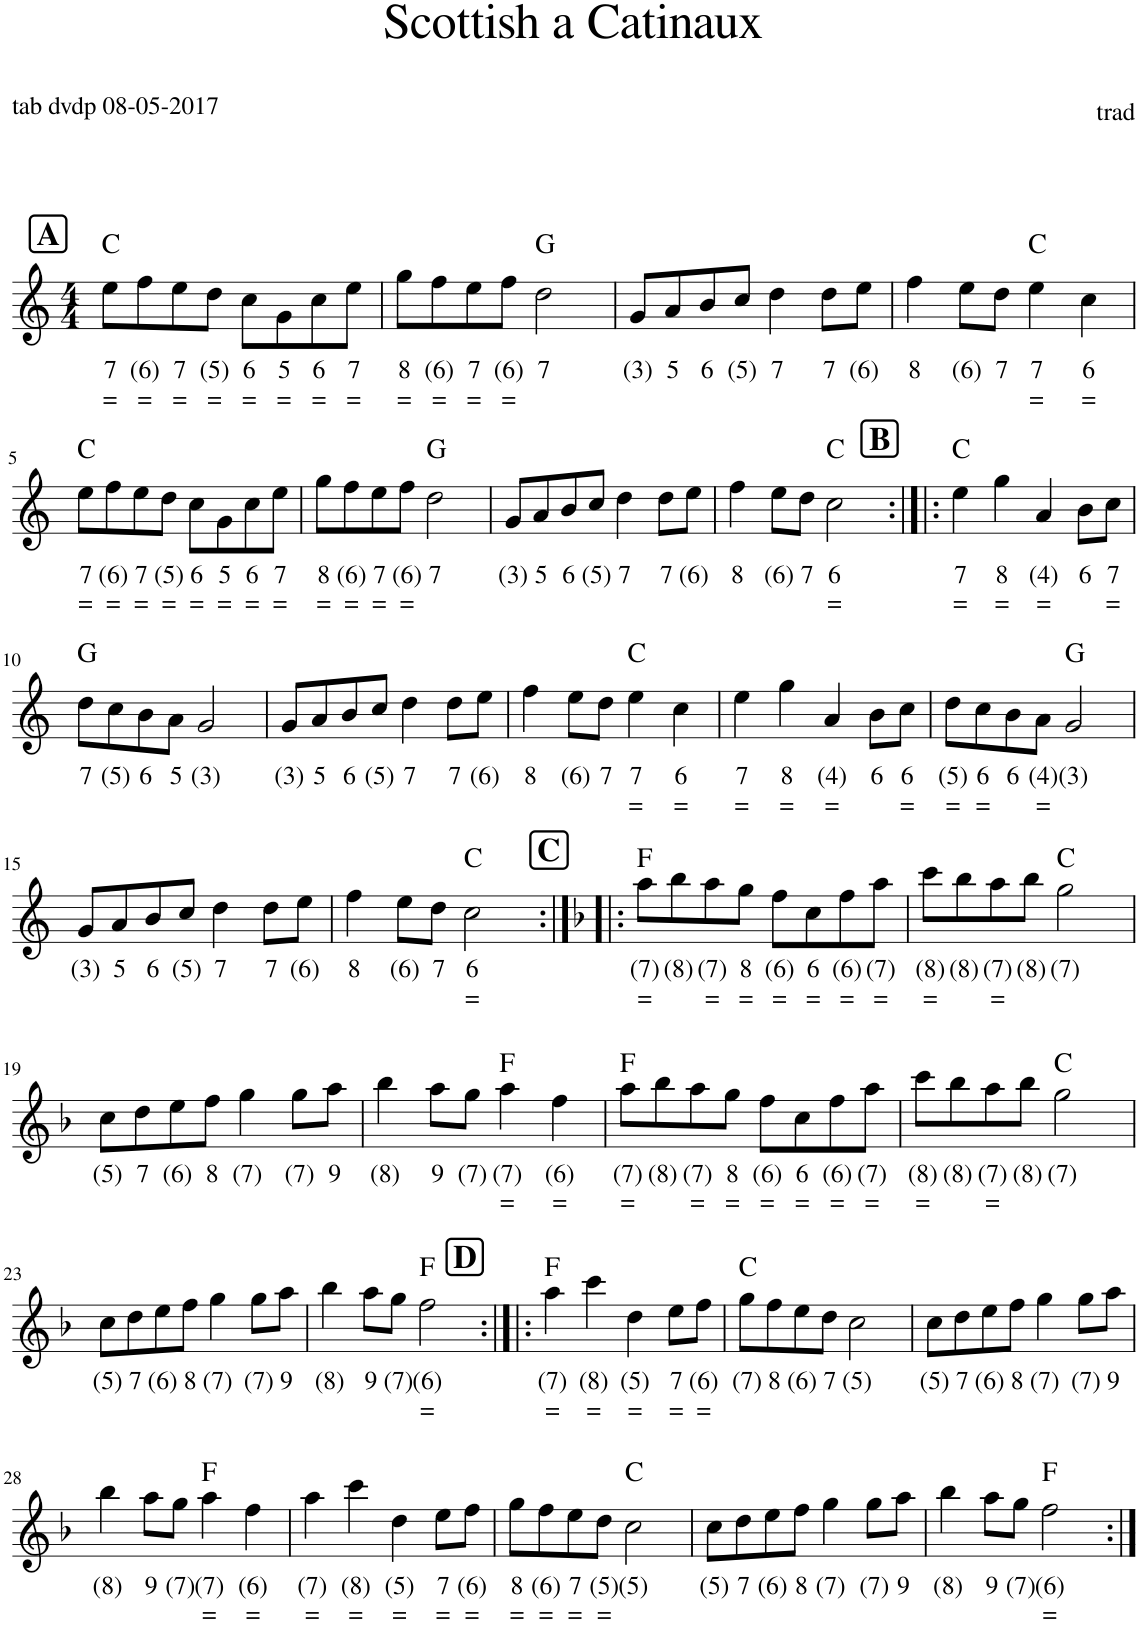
**kern	**text	**text	**harte
*part1	*part1	*part1	*part1
*staff1	*staff1	*staff1	*
*I"Stem	*	*	*
*I'Stem	*	*	*
*clefG2	*	*	*
*k[]	*	*	*
*M4/4	*	*	*
!!LO:REH:place=s1:a:B:cj:fs=14:t=A
=1	=1	=1	=1
!	!LO:LY:b	!LO:LY:b	!
8ee\L	7	=	C:maj
!	!LO:LY:b	!LO:LY:b	!
8ff\	(6)	=	.
!	!LO:LY:b	!LO:LY:b	!
8ee\	7	=	.
!	!LO:LY:b	!LO:LY:b	!
8dd\J	(5)	=	.
!	!LO:LY:b	!LO:LY:b	!
8cc\L	6	=	.
!	!LO:LY:b	!LO:LY:b	!
8g\	5	=	.
!	!LO:LY:b	!LO:LY:b	!
8cc\	6	=	.
!	!LO:LY:b	!LO:LY:b	!
8ee\J	7	=	.
=2	=2	=2	=2
!	!LO:LY:b	!LO:LY:b	!
8gg\L	8	=	.
!	!LO:LY:b	!LO:LY:b	!
8ff\	(6)	=	.
!	!LO:LY:b	!LO:LY:b	!
8ee\	7	=	.
!	!LO:LY:b	!LO:LY:b	!
8ff\J	(6)	=	.
!	!LO:LY:b	!	!
2dd\	7	.	G:maj
=3	=3	=3	=3
!	!LO:LY:b	!	!
8g/L	(3)	.	.
!	!LO:LY:b	!	!
8a/	5	.	.
!	!LO:LY:b	!	!
8b/	6	.	.
!	!LO:LY:b	!	!
8cc/J	(5)	.	.
!	!LO:LY:b	!	!
4dd\	7	.	.
!	!LO:LY:b	!	!
8dd\L	7	.	.
!	!LO:LY:b	!	!
8ee\J	(6)	.	.
=4	=4	=4	=4
!	!LO:LY:b	!	!
4ff\	8	.	.
!	!LO:LY:b	!	!
8ee\L	(6)	.	.
!	!LO:LY:b	!	!
8dd\J	7	.	.
!	!LO:LY:b	!LO:LY:b	!
4ee\	7	=	C:maj
!	!LO:LY:b	!LO:LY:b	!
4cc\	6	=	.
!!LO:LB:g=z
=5	=5	=5	=5
!	!LO:LY:b	!LO:LY:b	!
8ee\L	7	=	C:maj
!	!LO:LY:b	!LO:LY:b	!
8ff\	(6)	=	.
!	!LO:LY:b	!LO:LY:b	!
8ee\	7	=	.
!	!LO:LY:b	!LO:LY:b	!
8dd\J	(5)	=	.
!	!LO:LY:b	!LO:LY:b	!
8cc\L	6	=	.
!	!LO:LY:b	!LO:LY:b	!
8g\	5	=	.
!	!LO:LY:b	!LO:LY:b	!
8cc\	6	=	.
!	!LO:LY:b	!LO:LY:b	!
8ee\J	7	=	.
=6	=6	=6	=6
!	!LO:LY:b	!LO:LY:b	!
8gg\L	8	=	.
!	!LO:LY:b	!LO:LY:b	!
8ff\	(6)	=	.
!	!LO:LY:b	!LO:LY:b	!
8ee\	7	=	.
!	!LO:LY:b	!LO:LY:b	!
8ff\J	(6)	=	.
!	!LO:LY:b	!	!
2dd\	7	.	G:maj
=7	=7	=7	=7
!	!LO:LY:b	!	!
8g/L	(3)	.	.
!	!LO:LY:b	!	!
8a/	5	.	.
!	!LO:LY:b	!	!
8b/	6	.	.
!	!LO:LY:b	!	!
8cc/J	(5)	.	.
!	!LO:LY:b	!	!
4dd\	7	.	.
!	!LO:LY:b	!	!
8dd\L	7	.	.
!	!LO:LY:b	!	!
8ee\J	(6)	.	.
=8	=8	=8	=8
!	!LO:LY:b	!	!
4ff\	8	.	.
!	!LO:LY:b	!	!
8ee\L	(6)	.	.
!	!LO:LY:b	!	!
8dd\J	7	.	.
!	!LO:LY:b	!LO:LY:b	!
2cc\	6	=	C:maj
!!LO:REH:place=s1:a:B:cj:fs=14:t=B
=9:|!|:	=9:|!|:	=9:|!|:	=9:|!|:
!	!LO:LY:b	!LO:LY:b	!
4ee\	7	=	C:maj
!	!LO:LY:b	!LO:LY:b	!
4gg\	8	=	.
!	!LO:LY:b	!LO:LY:b	!
4a/	(4)	=	.
!	!LO:LY:b	!	!
8b\L	6	.	.
!	!LO:LY:b	!LO:LY:b	!
8cc\J	7	=	.
!!LO:LB:g=z
=10	=10	=10	=10
!	!LO:LY:b	!	!
8dd\L	7	.	G:maj
!	!LO:LY:b	!	!
8cc\	(5)	.	.
!	!LO:LY:b	!	!
8b\	6	.	.
!	!LO:LY:b	!	!
8a\J	5	.	.
!	!LO:LY:b	!	!
2g/	(3)	.	.
=11	=11	=11	=11
!	!LO:LY:b	!	!
8g/L	(3)	.	.
!	!LO:LY:b	!	!
8a/	5	.	.
!	!LO:LY:b	!	!
8b/	6	.	.
!	!LO:LY:b	!	!
8cc/J	(5)	.	.
!	!LO:LY:b	!	!
4dd\	7	.	.
!	!LO:LY:b	!	!
8dd\L	7	.	.
!	!LO:LY:b	!	!
8ee\J	(6)	.	.
=12	=12	=12	=12
!	!LO:LY:b	!	!
4ff\	8	.	.
!	!LO:LY:b	!	!
8ee\L	(6)	.	.
!	!LO:LY:b	!	!
8dd\J	7	.	.
!	!LO:LY:b	!LO:LY:b	!
4ee\	7	=	C:maj
!	!LO:LY:b	!LO:LY:b	!
4cc\	6	=	.
=13	=13	=13	=13
!	!LO:LY:b	!LO:LY:b	!
4ee\	7	=	.
!	!LO:LY:b	!LO:LY:b	!
4gg\	8	=	.
!	!LO:LY:b	!LO:LY:b	!
4a/	(4)	=	.
!	!LO:LY:b	!	!
8b\L	6	.	.
!	!LO:LY:b	!LO:LY:b	!
8cc\J	6	=	.
=14	=14	=14	=14
!	!LO:LY:b	!LO:LY:b	!
8dd\L	(5)	=	.
!	!LO:LY:b	!LO:LY:b	!
8cc\	6	=	.
!	!LO:LY:b	!	!
8b\	6	.	.
!	!LO:LY:b	!LO:LY:b	!
8a\J	(4)	=	.
!	!LO:LY:b	!	!
2g/	(3)	.	G:maj
!!LO:LB:g=z
=15	=15	=15	=15
!	!LO:LY:b	!	!
8g/L	(3)	.	.
!	!LO:LY:b	!	!
8a/	5	.	.
!	!LO:LY:b	!	!
8b/	6	.	.
!	!LO:LY:b	!	!
8cc/J	(5)	.	.
!	!LO:LY:b	!	!
4dd\	7	.	.
!	!LO:LY:b	!	!
8dd\L	7	.	.
!	!LO:LY:b	!	!
8ee\J	(6)	.	.
=16	=16	=16	=16
!	!LO:LY:b	!	!
4ff\	8	.	.
!	!LO:LY:b	!	!
8ee\L	(6)	.	.
!	!LO:LY:b	!	!
8dd\J	7	.	.
!	!LO:LY:b	!LO:LY:b	!
2cc\	6	=	C:maj
!!LO:REH:place=s1:a:B:cj:fs=14:t=C
=17:|!|:	=17:|!|:	=17:|!|:	=17:|!|:
*k[b-]	*	*	*
!	!LO:LY:b	!LO:LY:b	!
8aa\L	(7)	=	F:maj
!	!LO:LY:b	!	!
8bb-\	(8)	.	.
!	!LO:LY:b	!LO:LY:b	!
8aa\	(7)	=	.
!	!LO:LY:b	!LO:LY:b	!
8gg\J	8	=	.
!	!LO:LY:b	!LO:LY:b	!
8ff\L	(6)	=	.
!	!LO:LY:b	!LO:LY:b	!
8cc\	6	=	.
!	!LO:LY:b	!LO:LY:b	!
8ff\	(6)	=	.
!	!LO:LY:b	!LO:LY:b	!
8aa\J	(7)	=	.
=18	=18	=18	=18
!	!LO:LY:b	!LO:LY:b	!
8ccc\L	(8)	=	.
!	!LO:LY:b	!	!
8bb-\	(8)	.	.
!	!LO:LY:b	!LO:LY:b	!
8aa\	(7)	=	.
!	!LO:LY:b	!	!
8bb-\J	(8)	.	.
!	!LO:LY:b	!	!
2gg\	(7)	.	C:maj
!!LO:LB:g=z
=19	=19	=19	=19
!	!LO:LY:b	!	!
8cc\L	(5)	.	.
!	!LO:LY:b	!	!
8dd\	7	.	.
!	!LO:LY:b	!	!
8ee\	(6)	.	.
!	!LO:LY:b	!	!
8ff\J	8	.	.
!	!LO:LY:b	!	!
4gg\	(7)	.	.
!	!LO:LY:b	!	!
8gg\L	(7)	.	.
!	!LO:LY:b	!	!
8aa\J	9	.	.
=20	=20	=20	=20
!	!LO:LY:b	!	!
4bb-\	(8)	.	.
!	!LO:LY:b	!	!
8aa\L	9	.	.
!	!LO:LY:b	!	!
8gg\J	(7)	.	.
!	!LO:LY:b	!LO:LY:b	!
4aa\	(7)	=	F:maj
!	!LO:LY:b	!LO:LY:b	!
4ff\	(6)	=	.
=21	=21	=21	=21
!	!LO:LY:b	!LO:LY:b	!
8aa\L	(7)	=	F:maj
!	!LO:LY:b	!	!
8bb-\	(8)	.	.
!	!LO:LY:b	!LO:LY:b	!
8aa\	(7)	=	.
!	!LO:LY:b	!LO:LY:b	!
8gg\J	8	=	.
!	!LO:LY:b	!LO:LY:b	!
8ff\L	(6)	=	.
!	!LO:LY:b	!LO:LY:b	!
8cc\	6	=	.
!	!LO:LY:b	!LO:LY:b	!
8ff\	(6)	=	.
!	!LO:LY:b	!LO:LY:b	!
8aa\J	(7)	=	.
=22	=22	=22	=22
!	!LO:LY:b	!LO:LY:b	!
8ccc\L	(8)	=	.
!	!LO:LY:b	!	!
8bb-\	(8)	.	.
!	!LO:LY:b	!LO:LY:b	!
8aa\	(7)	=	.
!	!LO:LY:b	!	!
8bb-\J	(8)	.	.
!	!LO:LY:b	!	!
2gg\	(7)	.	C:maj
!!LO:LB:g=z
=23	=23	=23	=23
!	!LO:LY:b	!	!
8cc\L	(5)	.	.
!	!LO:LY:b	!	!
8dd\	7	.	.
!	!LO:LY:b	!	!
8ee\	(6)	.	.
!	!LO:LY:b	!	!
8ff\J	8	.	.
!	!LO:LY:b	!	!
4gg\	(7)	.	.
!	!LO:LY:b	!	!
8gg\L	(7)	.	.
!	!LO:LY:b	!	!
8aa\J	9	.	.
=24	=24	=24	=24
!	!LO:LY:b	!	!
4bb-\	(8)	.	.
!	!LO:LY:b	!	!
8aa\L	9	.	.
!	!LO:LY:b	!	!
8gg\J	(7)	.	.
!	!LO:LY:b	!LO:LY:b	!
2ff\	(6)	=	F:maj
!!LO:REH:place=s1:a:B:cj:fs=14:t=D
=25:|!|:	=25:|!|:	=25:|!|:	=25:|!|:
!	!LO:LY:b	!LO:LY:b	!
4aa\	(7)	=	F:maj
!	!LO:LY:b	!LO:LY:b	!
4ccc\	(8)	=	.
!	!LO:LY:b	!LO:LY:b	!
4dd\	(5)	=	.
!	!LO:LY:b	!LO:LY:b	!
8ee\L	7	=	.
!	!LO:LY:b	!LO:LY:b	!
8ff\J	(6)	=	.
=26	=26	=26	=26
!	!LO:LY:b	!	!
8gg\L	(7)	.	C:maj
!	!LO:LY:b	!	!
8ff\	8	.	.
!	!LO:LY:b	!	!
8ee\	(6)	.	.
!	!LO:LY:b	!	!
8dd\J	7	.	.
!	!LO:LY:b	!	!
2cc\	(5)	.	.
=27	=27	=27	=27
!	!LO:LY:b	!	!
8cc\L	(5)	.	.
!	!LO:LY:b	!	!
8dd\	7	.	.
!	!LO:LY:b	!	!
8ee\	(6)	.	.
!	!LO:LY:b	!	!
8ff\J	8	.	.
!	!LO:LY:b	!	!
4gg\	(7)	.	.
!	!LO:LY:b	!	!
8gg\L	(7)	.	.
!	!LO:LY:b	!	!
8aa\J	9	.	.
!!LO:LB:g=z
=28	=28	=28	=28
!	!LO:LY:b	!	!
4bb-\	(8)	.	.
!	!LO:LY:b	!	!
8aa\L	9	.	.
!	!LO:LY:b	!	!
8gg\J	(7)	.	.
!	!LO:LY:b	!LO:LY:b	!
4aa\	(7)	=	F:maj
!	!LO:LY:b	!LO:LY:b	!
4ff\	(6)	=	.
=29	=29	=29	=29
!	!LO:LY:b	!LO:LY:b	!
4aa\	(7)	=	.
!	!LO:LY:b	!LO:LY:b	!
4ccc\	(8)	=	.
!	!LO:LY:b	!LO:LY:b	!
4dd\	(5)	=	.
!	!LO:LY:b	!LO:LY:b	!
8ee\L	7	=	.
!	!LO:LY:b	!LO:LY:b	!
8ff\J	(6)	=	.
=30	=30	=30	=30
!	!LO:LY:b	!LO:LY:b	!
8gg\L	8	=	.
!	!LO:LY:b	!LO:LY:b	!
8ff\	(6)	=	.
!	!LO:LY:b	!LO:LY:b	!
8ee\	7	=	.
!	!LO:LY:b	!LO:LY:b	!
8dd\J	(5)	=	.
!	!LO:LY:b	!	!
2cc\	(5)	.	C:maj
=31	=31	=31	=31
!	!LO:LY:b	!	!
8cc\L	(5)	.	.
!	!LO:LY:b	!	!
8dd\	7	.	.
!	!LO:LY:b	!	!
8ee\	(6)	.	.
!	!LO:LY:b	!	!
8ff\J	8	.	.
!	!LO:LY:b	!	!
4gg\	(7)	.	.
!	!LO:LY:b	!	!
8gg\L	(7)	.	.
!	!LO:LY:b	!	!
8aa\J	9	.	.
=32	=32	=32	=32
!	!LO:LY:b	!	!
4bb-\	(8)	.	.
!	!LO:LY:b	!	!
8aa\L	9	.	.
!	!LO:LY:b	!	!
8gg\J	(7)	.	.
!	!LO:LY:b	!LO:LY:b	!
2ff\	(6)	=	F:maj
=:|!	=:|!	=:|!	=:|!
*-	*-	*-	*-
